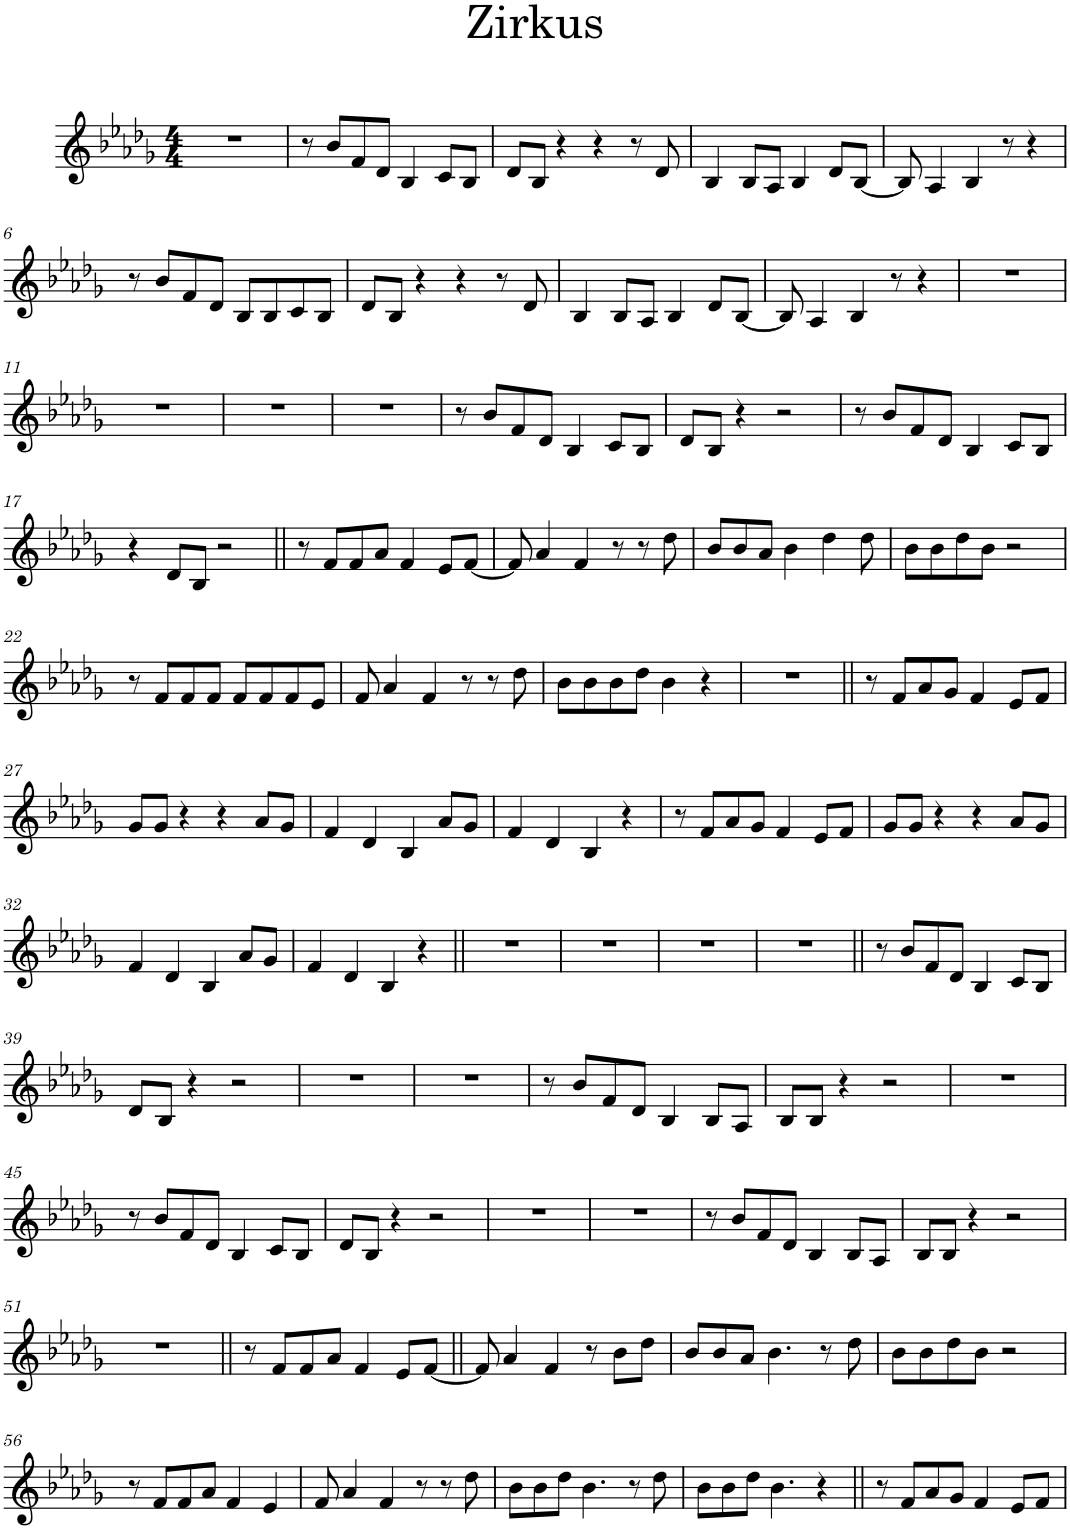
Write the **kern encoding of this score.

**kern
*part1
*staff1
*I"Voice in C
*clefG2
*k[b-e-a-d-g-]
*M4/4
=1
1r
=2
8r
8b-/L
8f/
8d-/J
4B-/
8c/L
8B-/J
=3
8d-/L
8B-/J
4r
4r
8r
8d-/
=4
4B-/
8B-/L
8A-/J
4B-/
8d-/L
[8B-/J
=5
8B-/]
4A-/
4B-/
8r
4r
!!LO:LB:g=z
=6
8r
8b-/L
8f/
8d-/J
8B-/L
8B-/
8c/
8B-/J
=7
8d-/L
8B-/J
4r
4r
8r
8d-/
=8
4B-/
8B-/L
8A-/J
4B-/
8d-/L
[8B-/J
=9
8B-/]
4A-/
4B-/
8r
4r
=10
1r
!!LO:LB:g=z
=11
1r
=12
1r
=13
1r
=14
8r
8b-/L
8f/
8d-/J
4B-/
8c/L
8B-/J
=15
8d-/L
8B-/J
4r
2r
=16
8r
8b-/L
8f/
8d-/J
4B-/
8c/L
8B-/J
!!LO:LB:g=z
=17
4r
8d-/L
8B-/J
2r
=18||
8r
8f/L
8f/
8a-/J
4f/
8e-/L
[8f/J
=19
8f/]
4a-/
4f/
8r
8r
8dd-\
=20
8b-/L
8b-/
8a-/J
4b-\
4dd-\
8dd-\
=21
8b-\L
8b-\
8dd-\
8b-\J
2r
!!LO:LB:g=z
=22
8r
8f/L
8f/
8f/J
8f/L
8f/
8f/
8e-/J
=23
8f/
4a-/
4f/
8r
8r
8dd-\
=24
8b-\L
8b-\
8b-\
8dd-\J
4b-\
4r
=25
1r
=26||
8r
8f/L
8a-/
8g-/J
4f/
8e-/L
8f/J
!!LO:LB:g=z
=27
8g-/L
8g-/J
4r
4r
8a-/L
8g-/J
=28
4f/
4d-/
4B-/
8a-/L
8g-/J
=29
4f/
4d-/
4B-/
4r
=30
8r
8f/L
8a-/
8g-/J
4f/
8e-/L
8f/J
=31
8g-/L
8g-/J
4r
4r
8a-/L
8g-/J
!!LO:LB:g=z
=32
4f/
4d-/
4B-/
8a-/L
8g-/J
=33
4f/
4d-/
4B-/
4r
=34||
1r
=35
1r
=36
1r
=37
1r
=38||
8r
8b-/L
8f/
8d-/J
4B-/
8c/L
8B-/J
!!LO:LB:g=z
=39
8d-/L
8B-/J
4r
2r
=40
1r
=41
1r
=42
8r
8b-/L
8f/
8d-/J
4B-/
8B-/L
8A-/J
=43
8B-/L
8B-/J
4r
2r
=44
1r
!!LO:LB:g=z
=45
8r
8b-/L
8f/
8d-/J
4B-/
8c/L
8B-/J
=46
8d-/L
8B-/J
4r
2r
=47
1r
=48
1r
=49
8r
8b-/L
8f/
8d-/J
4B-/
8B-/L
8A-/J
=50
8B-/L
8B-/J
4r
2r
!!LO:LB:g=z
=51
1r
=52||
8r
8f/L
8f/
8a-/J
4f/
8e-/L
[8f/J
=53||
8f/]
4a-/
4f/
8r
8b-\L
8dd-\J
=54
8b-/L
8b-/
8a-/J
4.b-\
8r
8dd-\
=55
8b-\L
8b-\
8dd-\
8b-\J
2r
!!LO:LB:g=z
=56
8r
8f/L
8f/
8a-/J
4f/
4e-/
=57
8f/
4a-/
4f/
8r
8r
8dd-\
=58
8b-\L
8b-\
8dd-\J
4.b-\
8r
8dd-\
=59
8b-\L
8b-\
8dd-\J
4.b-\
4r
=60||
8r
8f/L
8a-/
8g-/J
4f/
8e-/L
8f/J
=
*-
